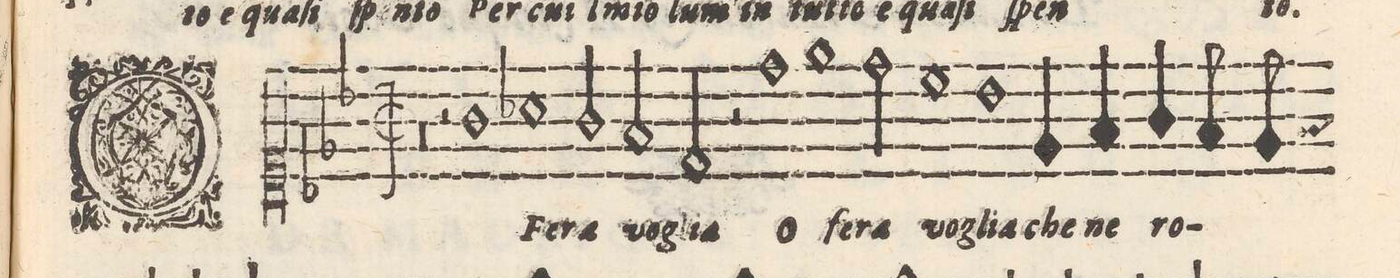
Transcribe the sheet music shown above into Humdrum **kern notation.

**kern	**text
*I"CANTO	*
*clefC1	*
*k[b-e-]	*
*met(C|)	*
*M2/2	*
0r	.
=125-	=125-
=126-	=126-
2r	.
1g\	O
=127-	=127-
1a-X\	Fe-
=128-	=128-
2g/	-ra
=129-	=129-
2f/	vo-
2d/	-glia
=130-	=130-
2r	.
1dd\	O
=131-	=131-
1ee-\	fe-
=132-	=132-
2dd\	-ra
=133-	=133-
1cc	vo-
=134-	=134-
1b-	-glia
=135-	=135-
4e-/	che-
4f/	-ne
4g/	no-
8f/	.
8e-/	.
=136-	=136-
*-	*-
